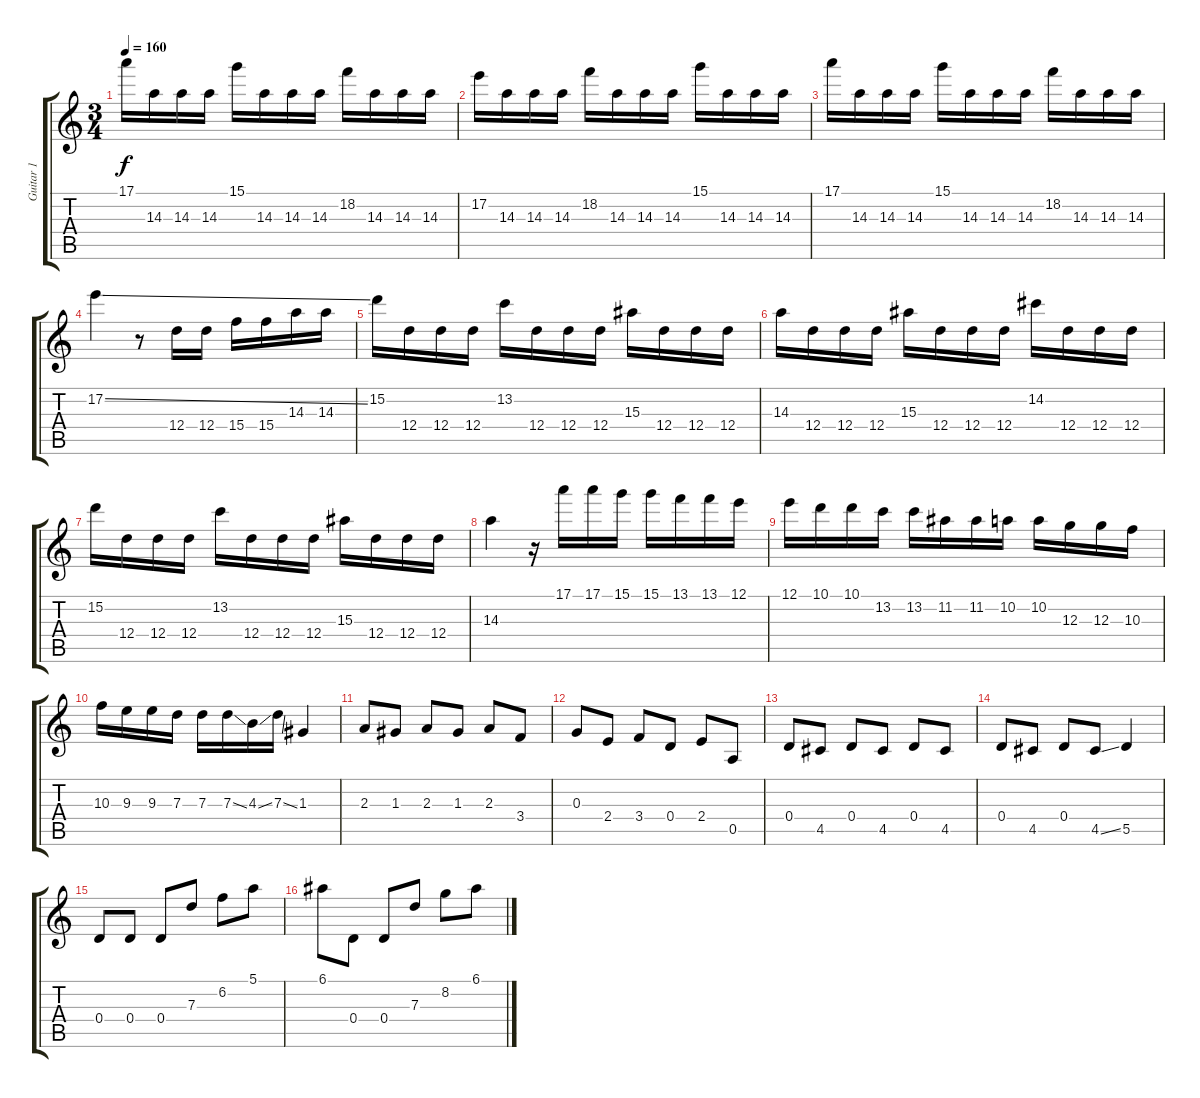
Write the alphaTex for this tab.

\track ("Guitar 1" "Guitar 1") {instrument distortionguitar}
\staff {score tabs}
\tuning (E4 B3 G3 D3 A2 E2) {hide}
\ts (3 4)
\tempo 160
\clef g2
\ks c
17.1.16{dy f} 14.3.16 14.3.16 14.3.16 15.1.16 14.3.16 14.3.16 14.3.16 18.2.16 14.3.16 14.3.16 14.3.16 |
17.2.16 14.3.16 14.3.16 14.3.16 18.2.16 14.3.16 14.3.16 14.3.16 15.1.16 14.3.16 14.3.16 14.3.16 |
17.1.16 14.3.16 14.3.16 14.3.16 15.1.16 14.3.16 14.3.16 14.3.16 18.2.16 14.3.16 14.3.16 14.3.16 |
17.2{ss}.4 r.8 12.4.16 12.4.16 15.4.16 15.4.16 14.3.16 14.3.16 |
15.2.16 12.4.16 12.4.16 12.4.16 13.2.16 12.4.16 12.4.16 12.4.16 15.3.16 12.4.16 12.4.16 12.4.16 |
14.3.16 12.4.16 12.4.16 12.4.16 15.3.16 12.4.16 12.4.16 12.4.16 14.2.16 12.4.16 12.4.16 12.4.16 |
15.2.16 12.4.16 12.4.16 12.4.16 13.2.16 12.4.16 12.4.16 12.4.16 15.3.16 12.4.16 12.4.16 12.4.16 |
14.3.4 r.16 17.1.16 17.1.16 15.1.16 15.1.16 13.1.16 13.1.16 12.1.16 |
12.1.16 10.1.16 10.1.16 13.2.16 13.2.16 11.2.16 11.2.16 10.2.16 10.2.16 12.3.16 12.3.16 10.3.16 |
10.3.16 9.3.16 9.3.16 7.3.16 7.3.16 7.3{ss}.16 4.3{ss}.16 7.3{ss}.16 1.3.4 |
2.3.8 1.3.8 2.3.8 1.3.8 2.3.8 3.4.8 |
0.3.8 2.4.8 3.4.8 0.4.8 2.4.8 0.5.8 |
0.4.8 4.5.8 0.4.8 4.5.8 0.4.8 4.5.8 |
0.4.8 4.5.8 0.4.8 4.5{ss}.8 5.5.4 |
0.4.8 0.4.8 0.4.8 7.3.8 6.2.8 5.1.8 |
6.1.8 0.4.8 0.4.8 7.3.8 8.2.8 6.1.8
